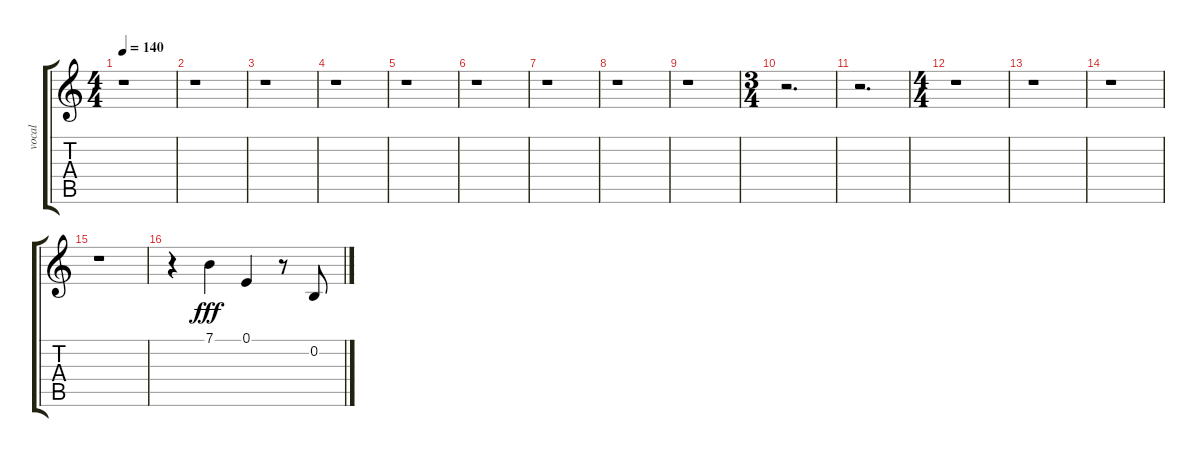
\track ("vocal" "vocal") {instrument viola}
\staff {score tabs}
\tuning (E4 B3 G3 D3 A2 E2) {hide}
\ts (4 4)
\tempo 140
\clef g2
\ks c
r.1{dy f} |
r.1 |
r.1 |
r.1 |
r.1 |
r.1 |
r.1 |
r.1 |
r.1 |
\ts (3 4)
r.2{d} |
r.2{d} |
\ts (4 4)
r.1 |
r.1 |
r.1 |
r.1 |
r.4 7.1.4{dy fff} 0.1.4 r.8 0.2.8
